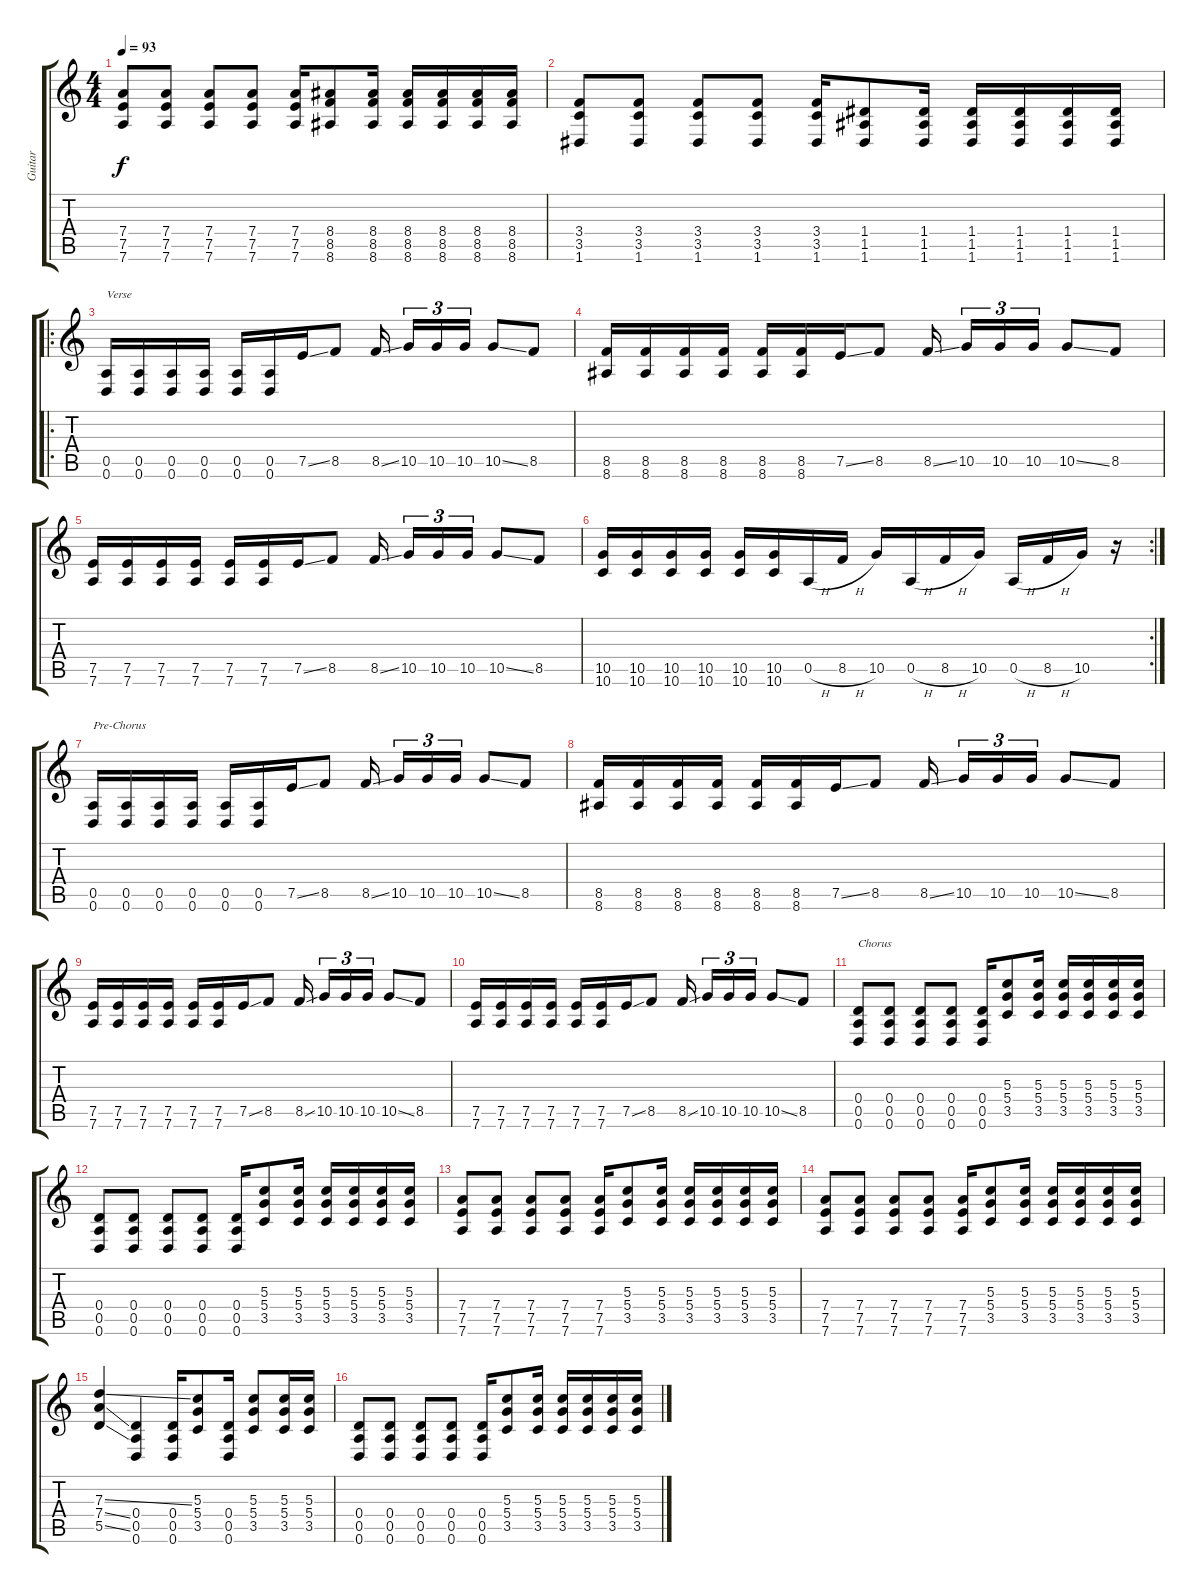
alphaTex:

\track ("Guitar" "Guitar") {instrument distortionguitar}
\staff {score tabs}
\tuning (E4 B3 G3 D3 A2 D2) {hide}
\ts (4 4)
\tempo 93
\clef g2
\ks c
(7.4 7.5 7.6).8{dy f} (7.4 7.5 7.6).8 (7.4 7.5 7.6).8 (7.4 7.5 7.6).8 (7.4 7.5 7.6).16 (8.4 8.5 8.6).8 (8.4 8.5 8.6).16 (8.4 8.5 8.6).16 (8.4 8.5 8.6).16 (8.4 8.5 8.6).16 (8.4 8.5 8.6).16 |
(3.4 3.5 1.6).8 (3.4 3.5 1.6).8 (3.4 3.5 1.6).8 (3.4 3.5 1.6).8 (3.4 3.5 1.6).16 (1.4 1.5 1.6).8 (1.4 1.5 1.6).16 (1.4 1.5 1.6).16 (1.4 1.5 1.6).16 (1.4 1.5 1.6).16 (1.4 1.5 1.6).16 |
\ro
(0.5 0.6).16{txt "Verse"} (0.5 0.6).16 (0.5 0.6).16 (0.5 0.6).16 (0.5 0.6).16 (0.5 0.6).16 7.5{ss}.16 8.5.8 8.5{ss}.16 10.5.16{tu (3 2)} 10.5.16{tu (3 2)} 10.5.16{tu (3 2)} 10.5{ss}.8 8.5.8 |
(8.5 8.6).16 (8.5 8.6).16 (8.5 8.6).16 (8.5 8.6).16 (8.5 8.6).16 (8.5 8.6).16 7.5{ss}.16 8.5.8 8.5{ss}.16 10.5.16{tu (3 2)} 10.5.16{tu (3 2)} 10.5.16{tu (3 2)} 10.5{ss}.8 8.5.8 |
(7.5 7.6).16 (7.5 7.6).16 (7.5 7.6).16 (7.5 7.6).16 (7.5 7.6).16 (7.5 7.6).16 7.5{ss}.16 8.5.8 8.5{ss}.16 10.5.16{tu (3 2)} 10.5.16{tu (3 2)} 10.5.16{tu (3 2)} 10.5{ss}.8 8.5.8 |
\rc 2
(10.5 10.6).16 (10.5 10.6).16 (10.5 10.6).16 (10.5 10.6).16 (10.5 10.6).16 (10.5 10.6).16 0.5{h}.16 8.5{h}.16 10.5.16 0.5{h}.16 8.5{h}.16 10.5.16 0.5{h}.16 8.5{h}.16 10.5.16 r.16 |
(0.5 0.6).16{txt "Pre-Chorus"} (0.5 0.6).16 (0.5 0.6).16 (0.5 0.6).16 (0.5 0.6).16 (0.5 0.6).16 7.5{ss}.16 8.5.8 8.5{ss}.16 10.5.16{tu (3 2)} 10.5.16{tu (3 2)} 10.5.16{tu (3 2)} 10.5{ss}.8 8.5.8 |
(8.5 8.6).16 (8.5 8.6).16 (8.5 8.6).16 (8.5 8.6).16 (8.5 8.6).16 (8.5 8.6).16 7.5{ss}.16 8.5.8 8.5{ss}.16 10.5.16{tu (3 2)} 10.5.16{tu (3 2)} 10.5.16{tu (3 2)} 10.5{ss}.8 8.5.8 |
(7.5 7.6).16 (7.5 7.6).16 (7.5 7.6).16 (7.5 7.6).16 (7.5 7.6).16 (7.5 7.6).16 7.5{ss}.16 8.5.8 8.5{ss}.16 10.5.16{tu (3 2)} 10.5.16{tu (3 2)} 10.5.16{tu (3 2)} 10.5{ss}.8 8.5.8 |
(7.5 7.6).16 (7.5 7.6).16 (7.5 7.6).16 (7.5 7.6).16 (7.5 7.6).16 (7.5 7.6).16 7.5{ss}.16 8.5.8 8.5{ss}.16 10.5.16{tu (3 2)} 10.5.16{tu (3 2)} 10.5.16{tu (3 2)} 10.5{ss}.8 8.5.8 |
(0.4 0.5 0.6).8{txt "Chorus"} (0.4 0.5 0.6).8 (0.4 0.5 0.6).8 (0.4 0.5 0.6).8 (0.4 0.5 0.6).16 (5.3 5.4 3.5).8 (5.3 5.4 3.5).16 (5.3 5.4 3.5).16 (5.3 5.4 3.5).16 (5.3 5.4 3.5).16 (5.3 5.4 3.5).16 |
(0.4 0.5 0.6).8 (0.4 0.5 0.6).8 (0.4 0.5 0.6).8 (0.4 0.5 0.6).8 (0.4 0.5 0.6).16 (5.3 5.4 3.5).8 (5.3 5.4 3.5).16 (5.3 5.4 3.5).16 (5.3 5.4 3.5).16 (5.3 5.4 3.5).16 (5.3 5.4 3.5).16 |
(7.4 7.5 7.6).8 (7.4 7.5 7.6).8 (7.4 7.5 7.6).8 (7.4 7.5 7.6).8 (7.4 7.5 7.6).16 (5.3 5.4 3.5).8 (5.3 5.4 3.5).16 (5.3 5.4 3.5).16 (5.3 5.4 3.5).16 (5.3 5.4 3.5).16 (5.3 5.4 3.5).16 |
(7.4 7.5 7.6).8 (7.4 7.5 7.6).8 (7.4 7.5 7.6).8 (7.4 7.5 7.6).8 (7.4 7.5 7.6).16 (5.3 5.4 3.5).8 (5.3 5.4 3.5).16 (5.3 5.4 3.5).16 (5.3 5.4 3.5).16 (5.3 5.4 3.5).16 (5.3 5.4 3.5).16 |
(7.3{ss} 7.4{ss} 5.5{ss}).4 (0.4 0.5 0.6).4 (0.4 0.5 0.6).16 (5.3 5.4 3.5).8 (0.4 0.5 0.6).16 (5.3 5.4 3.5).8 (5.3 5.4 3.5).16 (5.3 5.4 3.5).16 |
(0.4 0.5 0.6).8 (0.4 0.5 0.6).8 (0.4 0.5 0.6).8 (0.4 0.5 0.6).8 (0.4 0.5 0.6).16 (5.3 5.4 3.5).8 (5.3 5.4 3.5).16 (5.3 5.4 3.5).16 (5.3 5.4 3.5).16 (5.3 5.4 3.5).16 (5.3 5.4 3.5).16
